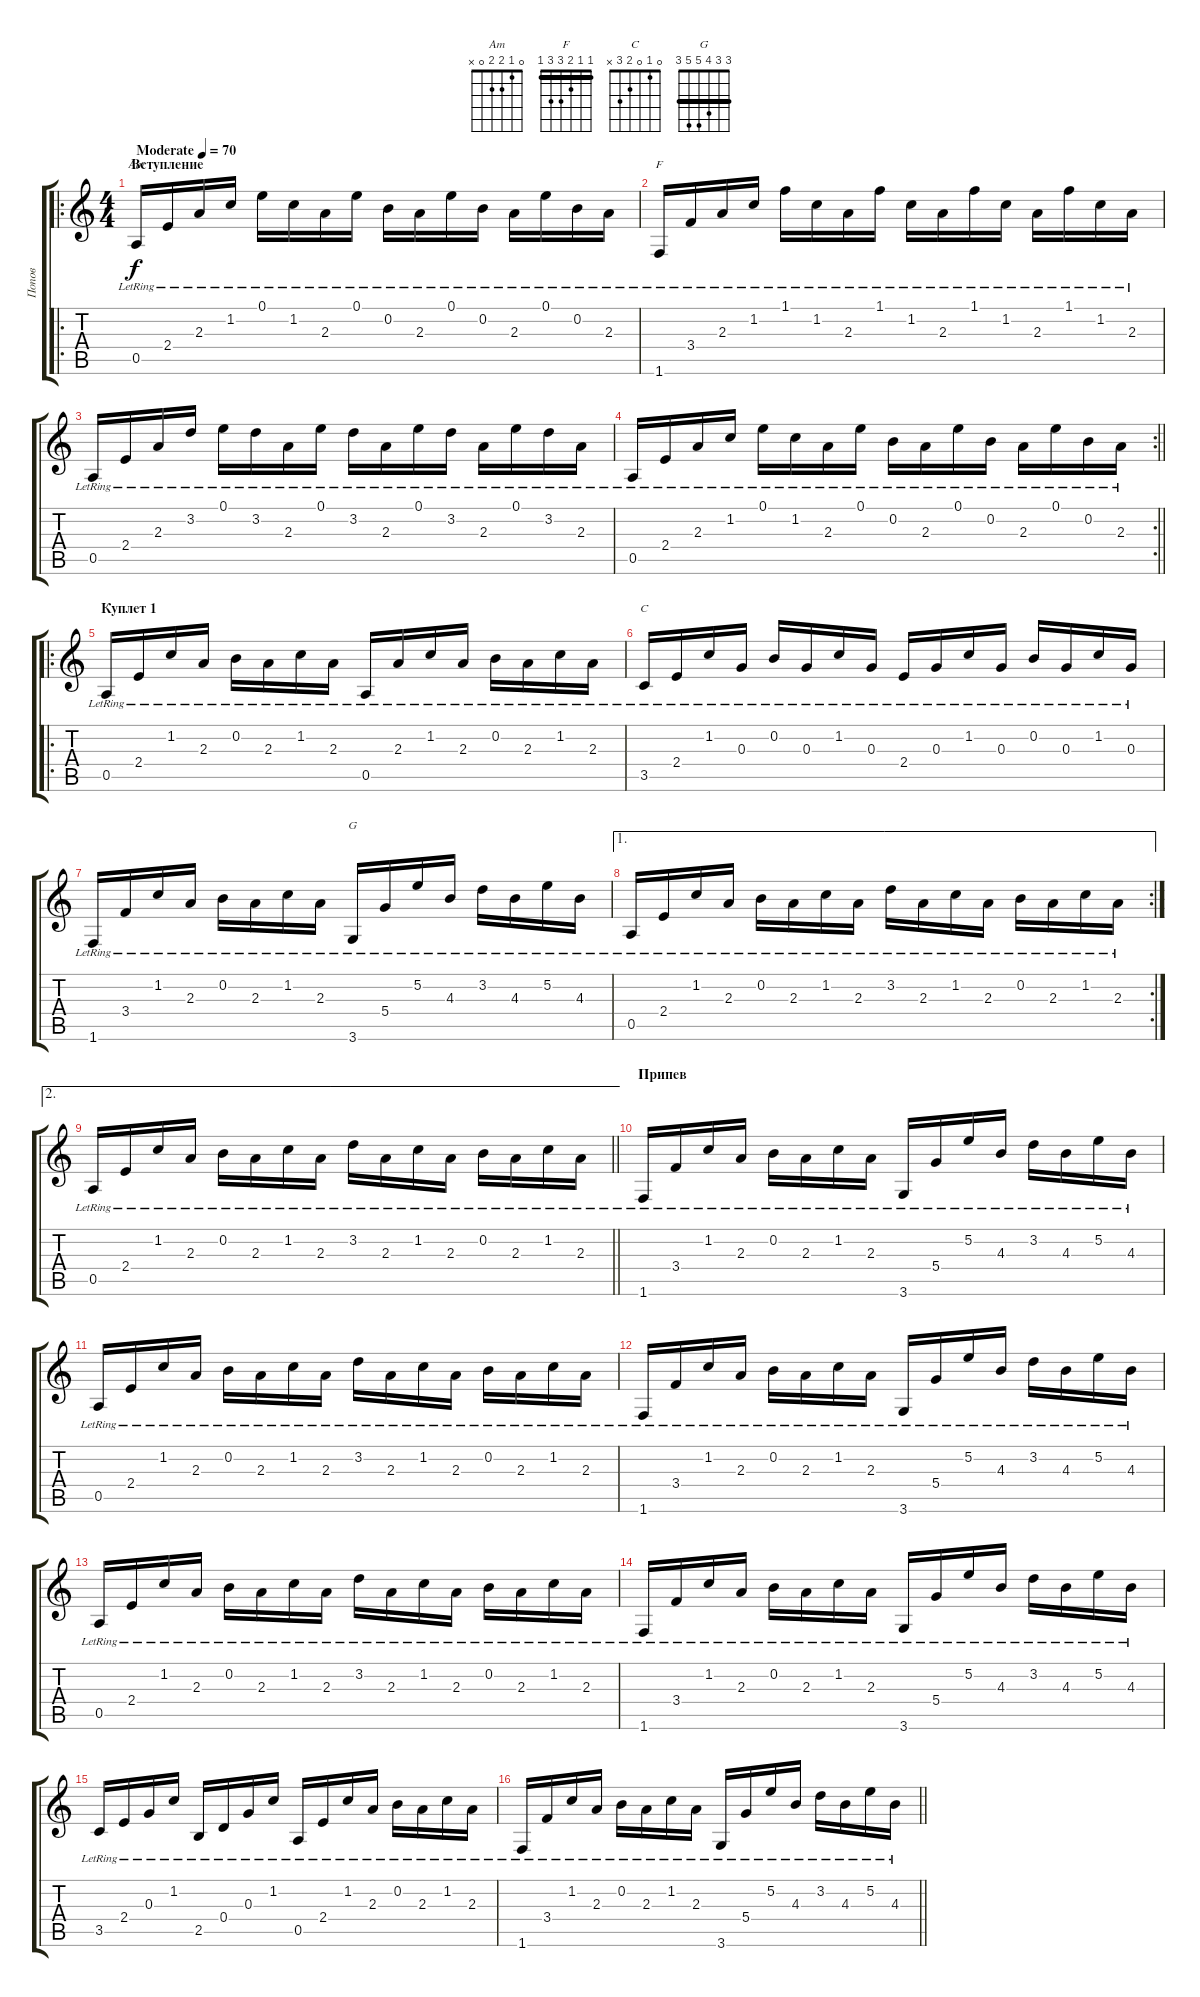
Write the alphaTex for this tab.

\track ("Попов" "Попов") {instrument electricguitarclean}
\staff {score tabs}
\tuning (E4 B3 G3 D3 A2 E2) {hide}
\chord ("Am" 0 1 2 2 0 x)
\chord ("F" 1 1 2 3 3 1) {barre 1}
\chord ("C" 0 1 0 2 3 x)
\chord ("G" 3 3 4 5 5 3) {barre 3}
\ro
\ts (4 4)
\section ("" "Вступление")
\tempo (70 "Moderate")
\clef g2
\ks c
0.5{lr}.16{ch "Am" dy f instrument electricguitarclean} 2.4{lr}.16 2.3{lr}.16 1.2{lr}.16 0.1{lr}.16 1.2{lr}.16 2.3{lr}.16 0.1{lr}.16 0.2{lr}.16 2.3{lr}.16 0.1{lr}.16 0.2{lr}.16 2.3{lr}.16 0.1{lr}.16 0.2{lr}.16 2.3{lr}.16 |
1.6{lr}.16{ch "F"} 3.4{lr}.16 2.3{lr}.16 1.2{lr}.16 1.1{lr}.16 1.2{lr}.16 2.3{lr}.16 1.1{lr}.16 1.2{lr}.16 2.3{lr}.16 1.1{lr}.16 1.2{lr}.16 2.3{lr}.16 1.1{lr}.16 1.2{lr}.16 2.3{lr}.16 |
0.5{lr}.16 2.4{lr}.16 2.3{lr}.16 3.2{lr}.16 0.1{lr}.16 3.2{lr}.16 2.3{lr}.16 0.1{lr}.16 3.2{lr}.16 2.3{lr}.16 0.1{lr}.16 3.2{lr}.16 2.3{lr}.16 0.1{lr}.16 3.2{lr}.16 2.3{lr}.16 |
\rc 2
\barLineRight lightlight
0.5{lr}.16 2.4{lr}.16 2.3{lr}.16 1.2{lr}.16 0.1{lr}.16 1.2{lr}.16 2.3{lr}.16 0.1{lr}.16 0.2{lr}.16 2.3{lr}.16 0.1{lr}.16 0.2{lr}.16 2.3{lr}.16 0.1{lr}.16 0.2{lr}.16 2.3{lr}.16 |
\ro
\section ("" "Куплет 1")
0.5{lr}.16 2.4{lr}.16 1.2{lr}.16 2.3{lr}.16 0.2{lr}.16 2.3{lr}.16 1.2{lr}.16 2.3{lr}.16 0.5{lr}.16 2.3{lr}.16 1.2{lr}.16 2.3{lr}.16 0.2{lr}.16 2.3{lr}.16 1.2{lr}.16 2.3{lr}.16 |
3.5{lr}.16{ch "C"} 2.4{lr}.16 1.2{lr}.16 0.3{lr}.16 0.2{lr}.16 0.3{lr}.16 1.2{lr}.16 0.3{lr}.16 2.4{lr}.16 0.3{lr}.16 1.2{lr}.16 0.3{lr}.16 0.2{lr}.16 0.3{lr}.16 1.2{lr}.16 0.3{lr}.16 |
1.6{lr}.16 3.4{lr}.16 1.2{lr}.16 2.3{lr}.16 0.2{lr}.16 2.3{lr}.16 1.2{lr}.16 2.3{lr}.16 3.6{lr}.16{ch "G"} 5.4{lr}.16 5.2{lr}.16 4.3{lr}.16 3.2{lr}.16 4.3{lr}.16 5.2{lr}.16 4.3{lr}.16 |
\ae 1
\rc 2
0.5{lr}.16 2.4{lr}.16 1.2{lr}.16 2.3{lr}.16 0.2{lr}.16 2.3{lr}.16 1.2{lr}.16 2.3{lr}.16 3.2{lr}.16 2.3{lr}.16 1.2{lr}.16 2.3{lr}.16 0.2{lr}.16 2.3{lr}.16 1.2{lr}.16 2.3{lr}.16 |
\ae 2
\barLineRight lightlight
0.5{lr}.16 2.4{lr}.16 1.2{lr}.16 2.3{lr}.16 0.2{lr}.16 2.3{lr}.16 1.2{lr}.16 2.3{lr}.16 3.2{lr}.16 2.3{lr}.16 1.2{lr}.16 2.3{lr}.16 0.2{lr}.16 2.3{lr}.16 1.2{lr}.16 2.3{lr}.16 |
\section ("" "Припев")
1.6{lr}.16 3.4{lr}.16 1.2{lr}.16 2.3{lr}.16 0.2{lr}.16 2.3{lr}.16 1.2{lr}.16 2.3{lr}.16 3.6{lr}.16 5.4{lr}.16 5.2{lr}.16 4.3{lr}.16 3.2{lr}.16 4.3{lr}.16 5.2{lr}.16 4.3{lr}.16 |
0.5{lr}.16 2.4{lr}.16 1.2{lr}.16 2.3{lr}.16 0.2{lr}.16 2.3{lr}.16 1.2{lr}.16 2.3{lr}.16 3.2{lr}.16 2.3{lr}.16 1.2{lr}.16 2.3{lr}.16 0.2{lr}.16 2.3{lr}.16 1.2{lr}.16 2.3{lr}.16 |
1.6{lr}.16 3.4{lr}.16 1.2{lr}.16 2.3{lr}.16 0.2{lr}.16 2.3{lr}.16 1.2{lr}.16 2.3{lr}.16 3.6{lr}.16 5.4{lr}.16 5.2{lr}.16 4.3{lr}.16 3.2{lr}.16 4.3{lr}.16 5.2{lr}.16 4.3{lr}.16 |
0.5{lr}.16 2.4{lr}.16 1.2{lr}.16 2.3{lr}.16 0.2{lr}.16 2.3{lr}.16 1.2{lr}.16 2.3{lr}.16 3.2{lr}.16 2.3{lr}.16 1.2{lr}.16 2.3{lr}.16 0.2{lr}.16 2.3{lr}.16 1.2{lr}.16 2.3{lr}.16 |
1.6{lr}.16 3.4{lr}.16 1.2{lr}.16 2.3{lr}.16 0.2{lr}.16 2.3{lr}.16 1.2{lr}.16 2.3{lr}.16 3.6{lr}.16 5.4{lr}.16 5.2{lr}.16 4.3{lr}.16 3.2{lr}.16 4.3{lr}.16 5.2{lr}.16 4.3{lr}.16 |
3.5{lr}.16 2.4{lr}.16 0.3{lr}.16 1.2{lr}.16 2.5{lr}.16 0.4{lr}.16 0.3{lr}.16 1.2{lr}.16 0.5{lr}.16 2.4{lr}.16 1.2{lr}.16 2.3{lr}.16 0.2{lr}.16 2.3{lr}.16 1.2{lr}.16 2.3{lr}.16 |
\barLineRight lightlight
1.6{lr}.16 3.4{lr}.16 1.2{lr}.16 2.3{lr}.16 0.2{lr}.16 2.3{lr}.16 1.2{lr}.16 2.3{lr}.16 3.6{lr}.16 5.4{lr}.16 5.2{lr}.16 4.3{lr}.16 3.2{lr}.16 4.3{lr}.16 5.2{lr}.16 4.3{lr}.16
